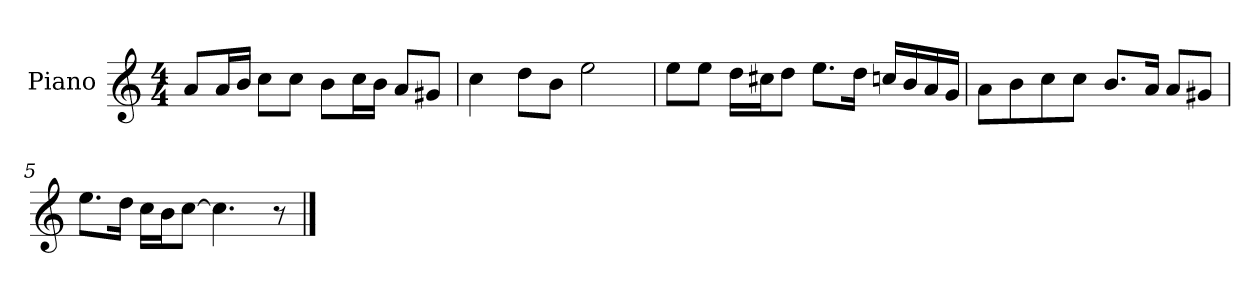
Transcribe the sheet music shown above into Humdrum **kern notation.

**kern
*part1
*staff1
*I"Piano
*I'P-no
*clefG2
*k[]
*M4/4
*MM90
=1
8a/L
16a/L
16b/JJ
8cc\L
8cc\J
8b\L
16cc\L
16b\JJ
8a/L
8g#X/J
=2
4cc\
8dd\L
8b\J
2ee\
=3
8ee\L
8ee\J
16dd\LL
16cc#X\J
8dd\J
8.ee\L
16dd\Jk
16ccn/LL
16b/
16a/
16g/JJ
=4
8a\L
8b\
8cc\
8cc\J
8.b/L
16a/Jk
8a/L
8g#X/J
!!LO:LB:g=z
=5
8.ee\L
16dd\Jk
16cc\LL
16b\J
[8cc\J
4.cc\]
8r
==
*-
